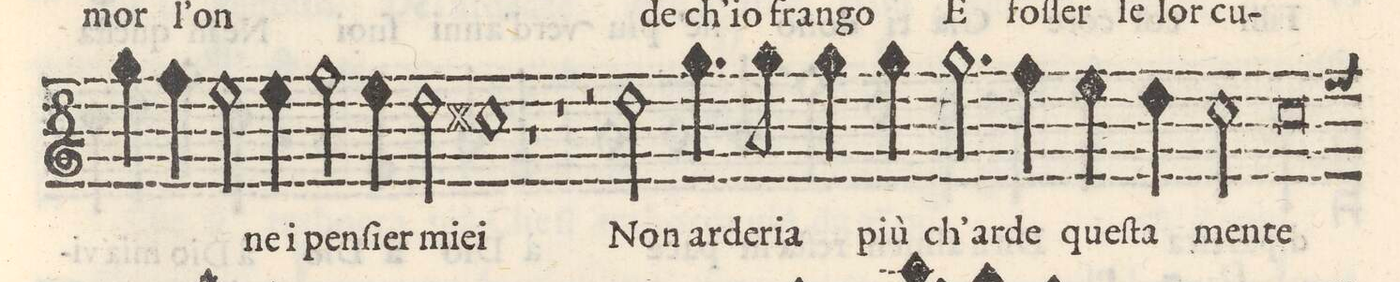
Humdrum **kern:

**kern	**text
*I"CANTO	*
*clefG2	*
*k[]	*
*M2/1	*
4gg\	.
4ff\	.
=10-	=10-
2ee\	.
4ee\	ne i
2ff\	pen-
4ee\	-ſier
2dd\	mie-
=11-	=11-
1cc#X	-i
1r	.
=12-	=12-
1r	.
2r	.
2dd\	Non
=13-	=13-
4.gg\	ar-
8gg\	-de-
4gg\	-ria
4gg\	più
2.gg\	ch'ar-
4ff\	-de
=14-	=14-
4ee\	queſ-
4dd\	-ta
2ccny\	men-
0cc	-te
=15-	=15-
2r	.
*-	*-
